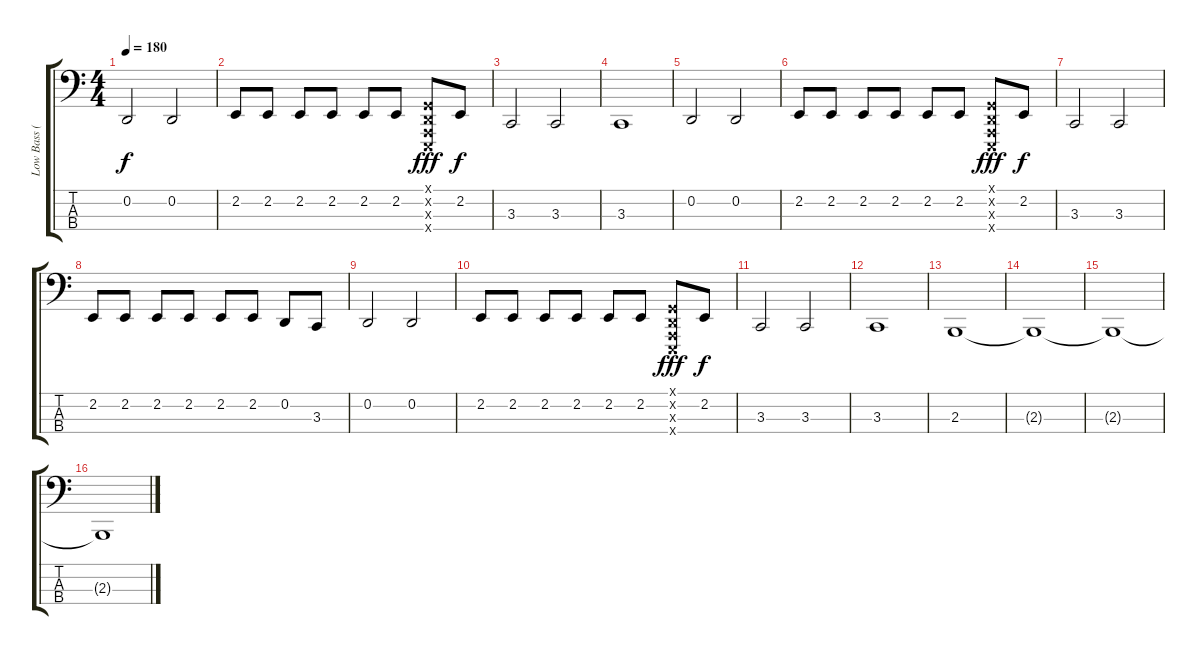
\track ("Low Bass (Effect)" "Low Bass (") {instrument electricbasspick}
\staff {score tabs}
\tuning (G1 D1 A0 E0) {hide}
\ts (4 4)
\tempo 180
\clef f4
\ks c
0.2.2{dy f} 0.2.2 |
2.2.8 2.2.8 2.2.8 2.2.8 2.2.8 2.2.8 (0.1{x} 0.2{x} 0.3{x} 0.4{x}).8{dy fff} 2.2.8{dy f} |
3.3.2 3.3.2 |
3.3.1 |
0.2.2 0.2.2 |
2.2.8 2.2.8 2.2.8 2.2.8 2.2.8 2.2.8 (0.1{x} 0.2{x} 0.3{x} 0.4{x}).8{dy fff} 2.2.8{dy f} |
3.3.2 3.3.2 |
2.2.8 2.2.8 2.2.8 2.2.8 2.2.8 2.2.8 0.2.8 3.3.8 |
0.2.2 0.2.2 |
2.2.8 2.2.8 2.2.8 2.2.8 2.2.8 2.2.8 (0.1{x} 0.2{x} 0.3{x} 0.4{x}).8{dy fff} 2.2.8{dy f} |
3.3.2 3.3.2 |
3.3.1 |
2.3.1 |
2.3{t}.1 |
2.3{t}.1 |
2.3{t}.1
